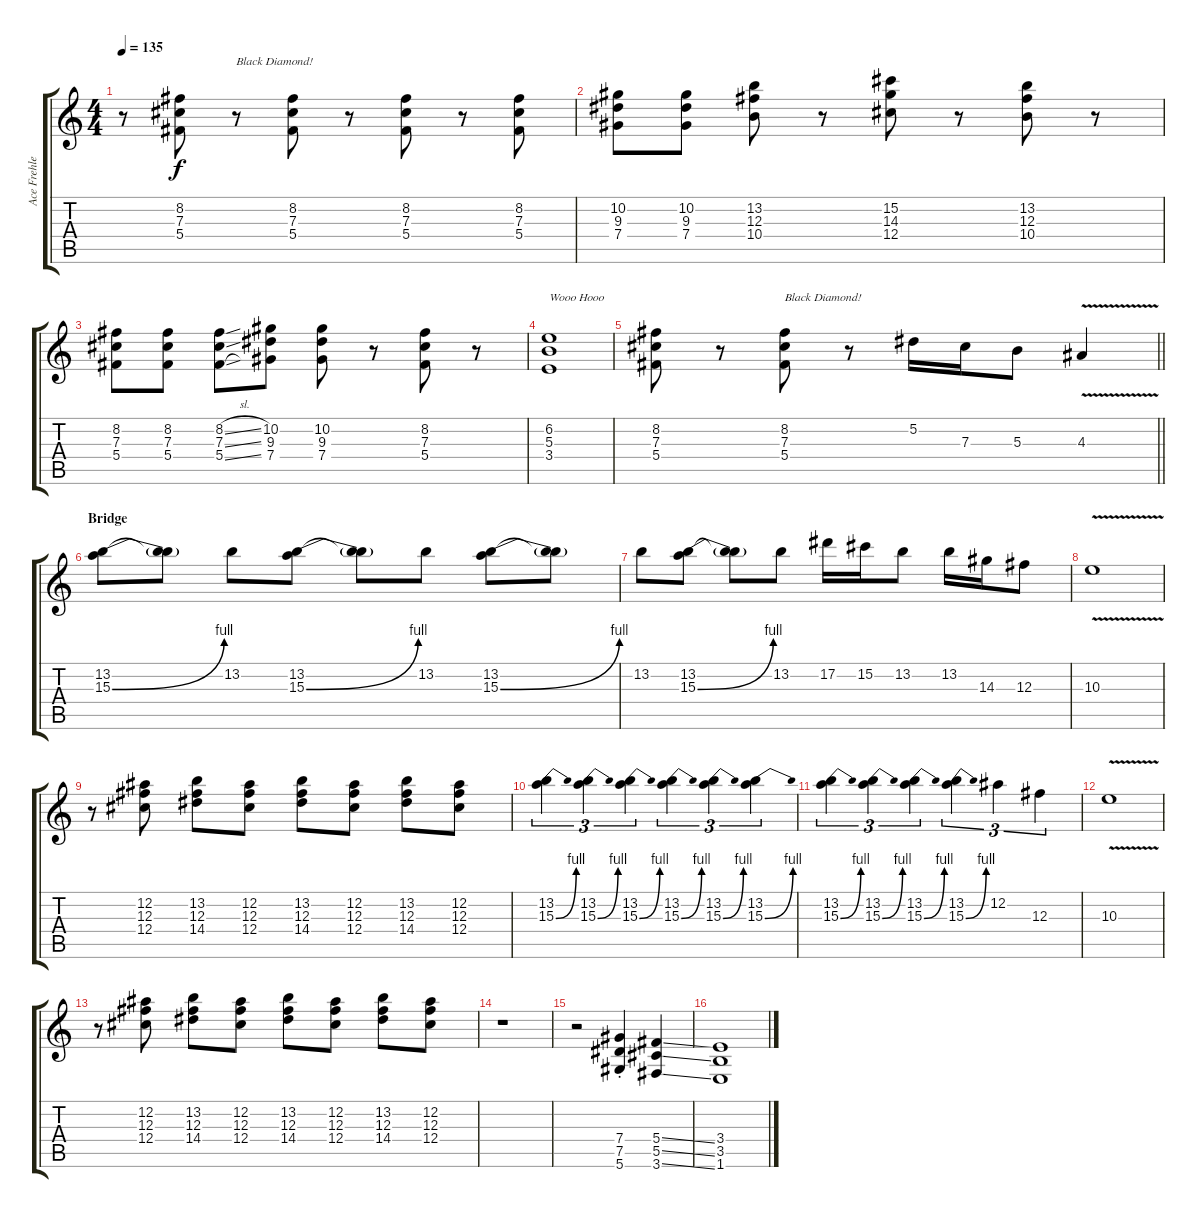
\track ("Ace Frehley" "Ace Frehle") {instrument overdrivenguitar}
\staff {score tabs}
\tuning (Eb4 Bb3 Gb3 Db3 Ab2 Eb2) {hide}
\ts (4 4)
\tempo 135
\clef g2
\ks c
r.8{dy f} (8.2 7.3 5.4).8 r.8{txt "Black Diamond!"} (8.2 7.3 5.4).8 r.8 (8.2 7.3 5.4).8 r.8 (8.2 7.3 5.4).8 |
(10.2 9.3 7.4).8 (10.2 9.3 7.4).8 (13.2 12.3 10.4).8 r.8 (15.2 14.3 12.4).8 r.8 (13.2 12.3 10.4).8 r.8 |
(8.2 7.3 5.4).8 (8.2 7.3 5.4).8 (8.2{sl} 7.3{sl} 5.4{sl}).8 (10.2 9.3 7.4).8 (10.2 9.3 7.4).8 r.8 (8.2 7.3 5.4).8 r.8 |
(6.2 5.3 3.4).1{txt "Wooo Hooo"} |
\barLineRight lightlight
(8.2 7.3 5.4).8 r.8 (8.2 7.3 5.4).8{txt "Black Diamond!"} r.8 5.2.16 7.3.16 5.3.8 4.3{v}.4 |
\section ("" "Bridge")
(13.2 15.3{be (bend 0 0 60 4)}).8 (13.2{t} 15.3{t}).8 13.2.8 (13.2 15.3{be (bend 0 0 60 4)}).8 (13.2{t} 15.3{t}).8 13.2.8 (13.2 15.3{be (bend 0 0 60 4)}).8 (13.2{t} 15.3{t}).8 |
13.2.8 (13.2 15.3{be (bend 0 0 60 4)}).8 (13.2{t} 15.3{t}).8 13.2.8 17.2.16 15.2.16 13.2.8 13.2.16 14.3.16 12.3.8 |
10.3{v}.1 |
r.8 (12.2 12.3 12.4).8 (13.2 12.3 14.4).8 (12.2 12.3 12.4).8 (13.2 12.3 14.4).8 (12.2 12.3 12.4).8 (13.2 12.3 14.4).8 (12.2 12.3 12.4).8 |
(13.2 15.3{be (bend 0 0 60 4)}).4{tu (3 2)} (13.2 15.3{be (bend 0 0 60 4)}).4{tu (3 2)} (13.2 15.3{be (bend 0 0 60 4)}).4{tu (3 2)} (13.2 15.3{be (bend 0 0 60 4)}).4{tu (3 2)} (13.2 15.3{be (bend 0 0 60 4)}).4{tu (3 2)} (13.2 15.3{be (bend 0 0 60 4)}).4{tu (3 2)} |
(13.2 15.3{be (bend 0 0 60 4)}).4{tu (3 2)} (13.2 15.3{be (bend 0 0 60 4)}).4{tu (3 2)} (13.2 15.3{be (bend 0 0 60 4)}).4{tu (3 2)} (13.2 15.3{be (bend 0 0 60 4)}).4{tu (3 2)} 12.2.4{tu (3 2)} 12.3.4{tu (3 2)} |
10.3{v}.1 |
r.8 (12.2 12.3 12.4).8 (13.2 12.3 14.4).8 (12.2 12.3 12.4).8 (13.2 12.3 14.4).8 (12.2 12.3 12.4).8 (13.2 12.3 14.4).8 (12.2 12.3 12.4).8 |
r.1 |
r.2 (7.4{st} 7.5{st} 5.6{st}).4 (5.4{ss} 5.5{ss} 3.6{ss}).4 |
(3.4 3.5 1.6).1
